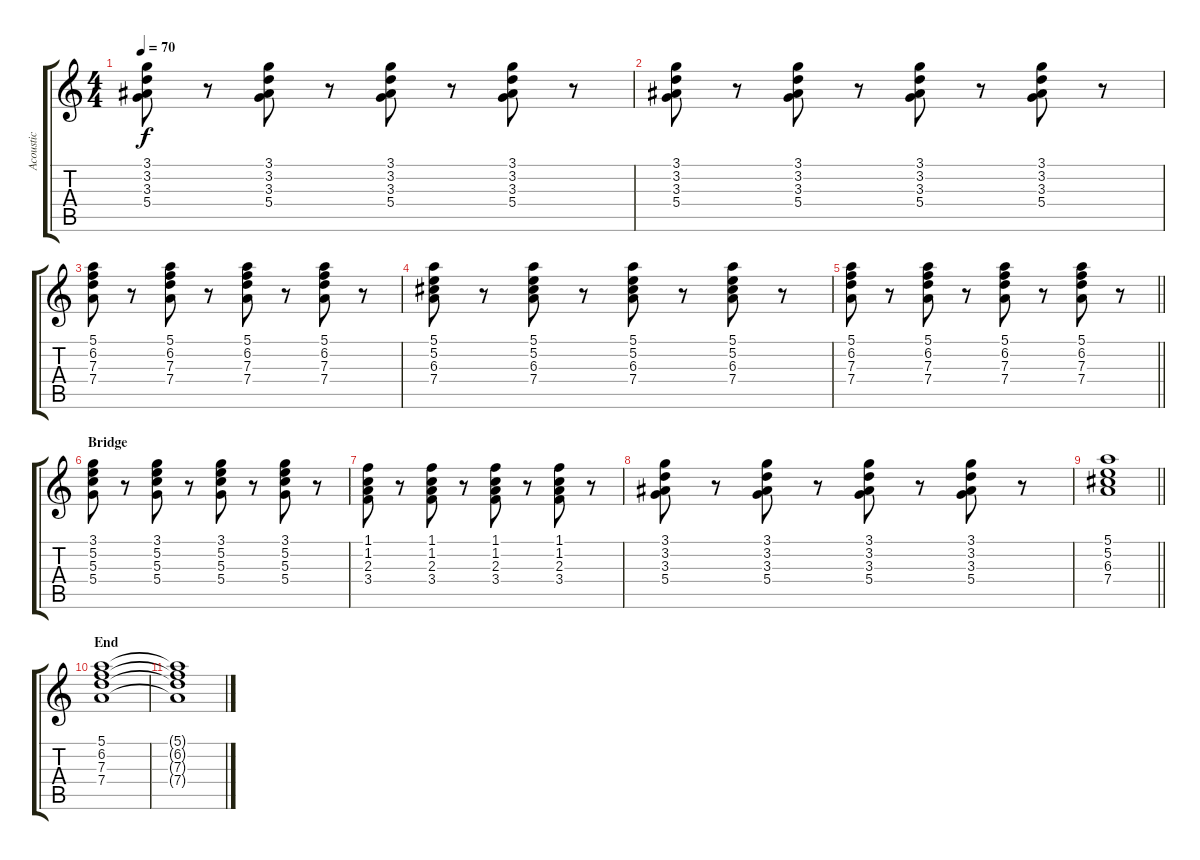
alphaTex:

\track ("Acoustic" "Acoustic") {instrument acousticguitarsteel}
\staff {score tabs}
\tuning (E4 B3 G3 D3 A2 E2) {hide}
\ts (4 4)
\tempo 70
\clef g2
\ks c
(3.1 3.2 3.3 5.4).8{dy f} r.8 (3.1 3.2 3.3 5.4).8 r.8 (3.1 3.2 3.3 5.4).8 r.8 (3.1 3.2 3.3 5.4).8 r.8 |
(3.1 3.2 3.3 5.4).8 r.8 (3.1 3.2 3.3 5.4).8 r.8 (3.1 3.2 3.3 5.4).8 r.8 (3.1 3.2 3.3 5.4).8 r.8 |
(5.1 6.2 7.3 7.4).8 r.8 (5.1 6.2 7.3 7.4).8 r.8 (5.1 6.2 7.3 7.4).8 r.8 (5.1 6.2 7.3 7.4).8 r.8 |
(5.1 5.2 6.3 7.4).8 r.8 (5.1 5.2 6.3 7.4).8 r.8 (5.1 5.2 6.3 7.4).8 r.8 (5.1 5.2 6.3 7.4).8 r.8 |
\barLineRight lightlight
(5.1 6.2 7.3 7.4).8 r.8 (5.1 6.2 7.3 7.4).8 r.8 (5.1 6.2 7.3 7.4).8 r.8 (5.1 6.2 7.3 7.4).8 r.8 |
\section ("" "Bridge")
(3.1 5.2 5.3 5.4).8 r.8 (3.1 5.2 5.3 5.4).8 r.8 (3.1 5.2 5.3 5.4).8 r.8 (3.1 5.2 5.3 5.4).8 r.8 |
(1.1 1.2 2.3 3.4).8 r.8 (1.1 1.2 2.3 3.4).8 r.8 (1.1 1.2 2.3 3.4).8 r.8 (1.1 1.2 2.3 3.4).8 r.8 |
(3.1 3.2 3.3 5.4).8 r.8 (3.1 3.2 3.3 5.4).8 r.8 (3.1 3.2 3.3 5.4).8 r.8 (3.1 3.2 3.3 5.4).8 r.8 |
\barLineRight lightlight
(5.1 5.2 6.3 7.4).1 |
\section ("" "End")
(5.1 6.2 7.3 7.4).1 |
(5.1{t} 6.2{t} 7.3{t} 7.4{t}).1
